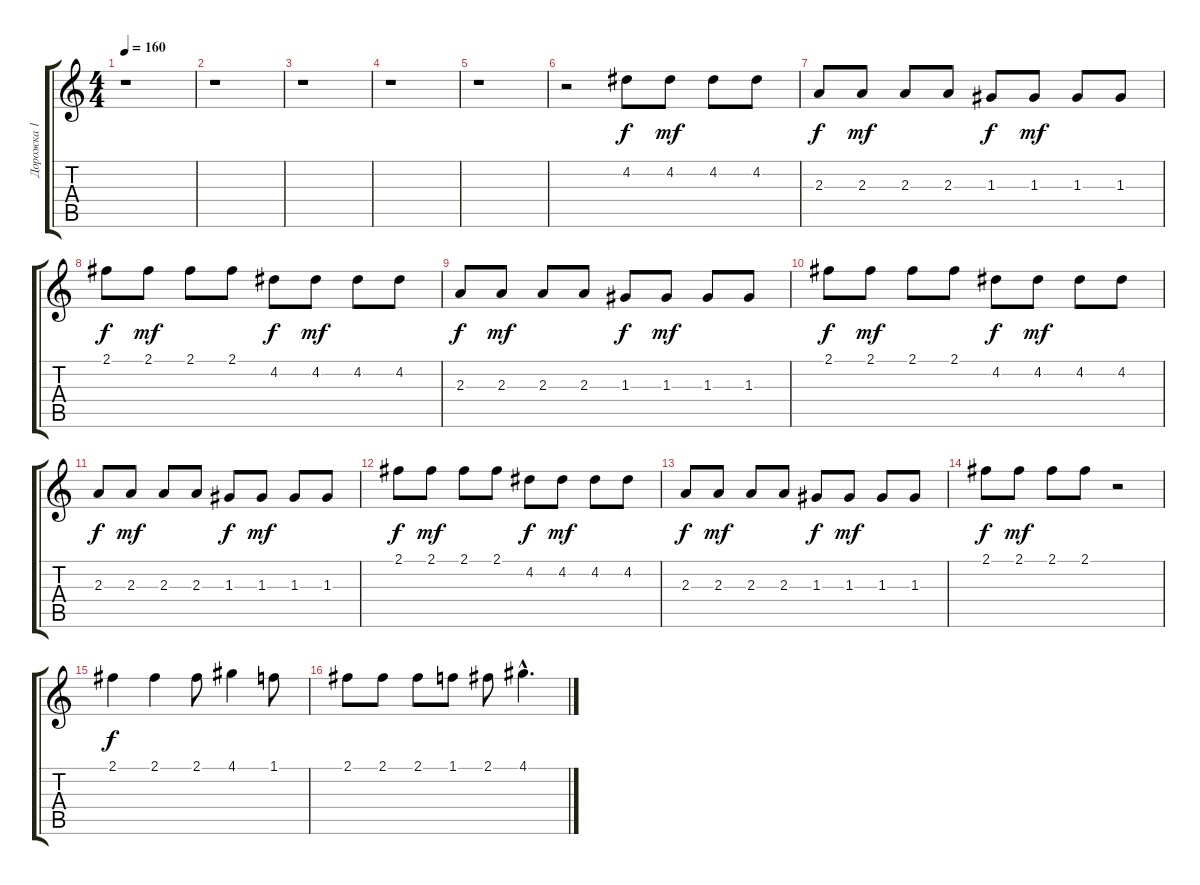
\track ("Дорожка 1" "Дорожка 1") {instrument acousticguitarsteel}
\staff {score tabs}
\tuning (E4 B3 G3 D3 A2 E2) {hide}
\ts (4 4)
\tempo 160
\clef g2
\ks c
r.1{dy f} |
r.1 |
r.1 |
r.1 |
r.1 |
r.2 4.2.8 4.2.8{dy mf} 4.2.8 4.2.8 |
2.3.8{dy f} 2.3.8{dy mf} 2.3.8 2.3.8 1.3.8{dy f} 1.3.8{dy mf} 1.3.8 1.3.8 |
2.1.8{dy f} 2.1.8{dy mf} 2.1.8 2.1.8 4.2.8{dy f} 4.2.8{dy mf} 4.2.8 4.2.8 |
2.3.8{dy f} 2.3.8{dy mf} 2.3.8 2.3.8 1.3.8{dy f} 1.3.8{dy mf} 1.3.8 1.3.8 |
2.1.8{dy f} 2.1.8{dy mf} 2.1.8 2.1.8 4.2.8{dy f} 4.2.8{dy mf} 4.2.8 4.2.8 |
2.3.8{dy f} 2.3.8{dy mf} 2.3.8 2.3.8 1.3.8{dy f} 1.3.8{dy mf} 1.3.8 1.3.8 |
2.1.8{dy f} 2.1.8{dy mf} 2.1.8 2.1.8 4.2.8{dy f} 4.2.8{dy mf} 4.2.8 4.2.8 |
2.3.8{dy f} 2.3.8{dy mf} 2.3.8 2.3.8 1.3.8{dy f} 1.3.8{dy mf} 1.3.8 1.3.8 |
2.1.8{dy f} 2.1.8{dy mf} 2.1.8 2.1.8 r.2 |
2.1.4{dy f volume 13 balance 8 instrument overdrivenguitar} 2.1.4 2.1.8 4.1.4 1.1.8 |
2.1.8 2.1.8 2.1.8 1.1.8 2.1.8 4.1{hac}.4{d}
